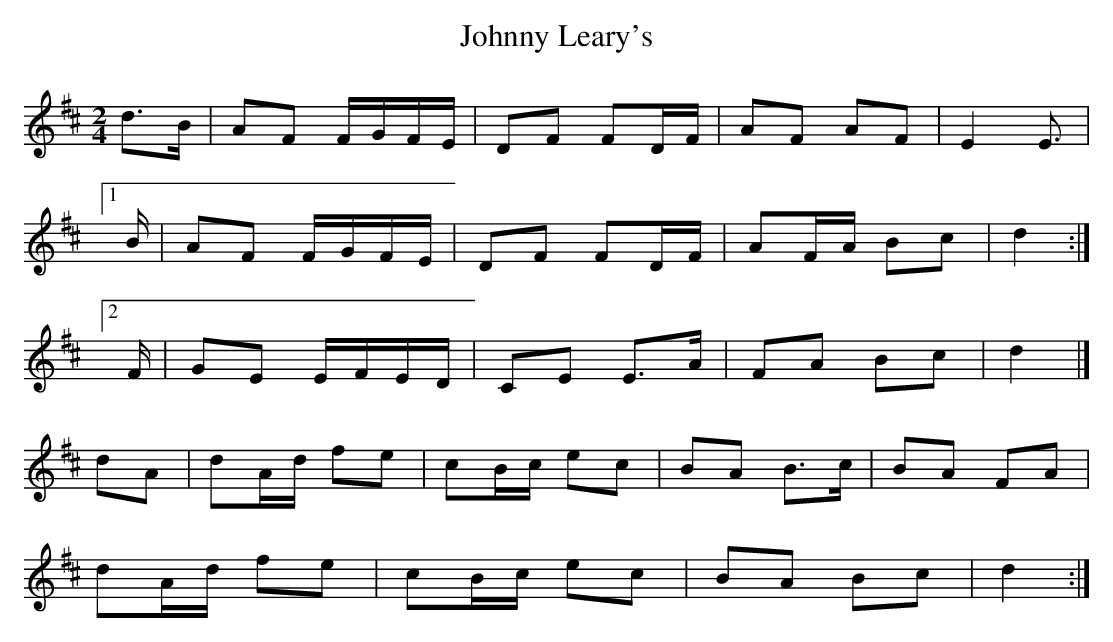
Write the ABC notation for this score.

X:1
T:Johnny Leary's
M:2/4
L:1/8
K:D Major
d>B|AF F/G/F/E/|DF FD/F/|AF AF|E2 E3/2|!
[1 B/|AF F/G/F/E/|DF FD/F/|AF/A/ Bc|d2:|!
[2 F/|GE E/F/E/D/|CE E>A|FA Bc|d2|]!
dA|dA/d/ fe|cB/c/ ec|BA B>c|BA FA|!
dA/d/ fe|cB/c/ ec|BA Bc|d2:|!
